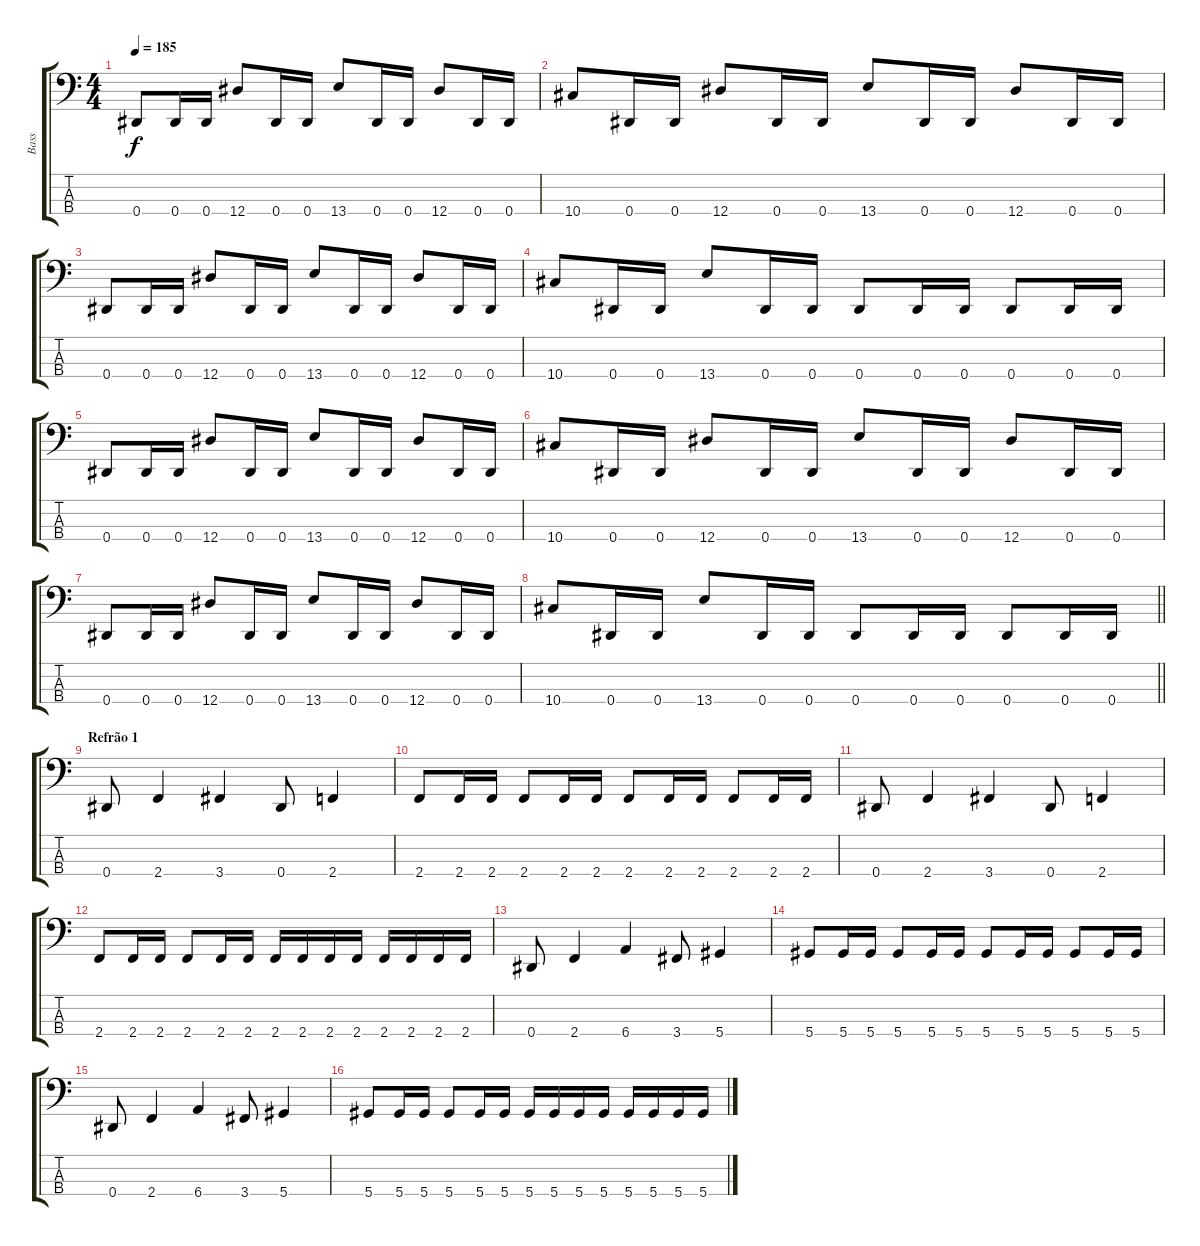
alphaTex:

\track ("Bass" "Bass") {instrument electricbassfinger}
\staff {score tabs}
\tuning (Gb2 Db2 Ab1 Eb1) {hide}
\ts (4 4)
\tempo 185
\clef f4
\ks c
0.4.8{dy f} 0.4.16 0.4.16 12.4.8 0.4.16 0.4.16 13.4.8 0.4.16 0.4.16 12.4.8 0.4.16 0.4.16 |
10.4.8 0.4.16 0.4.16 12.4.8 0.4.16 0.4.16 13.4.8 0.4.16 0.4.16 12.4.8 0.4.16 0.4.16 |
0.4.8 0.4.16 0.4.16 12.4.8 0.4.16 0.4.16 13.4.8 0.4.16 0.4.16 12.4.8 0.4.16 0.4.16 |
10.4.8 0.4.16 0.4.16 13.4.8 0.4.16 0.4.16 0.4.8 0.4.16 0.4.16 0.4.8 0.4.16 0.4.16 |
0.4.8 0.4.16 0.4.16 12.4.8 0.4.16 0.4.16 13.4.8 0.4.16 0.4.16 12.4.8 0.4.16 0.4.16 |
10.4.8 0.4.16 0.4.16 12.4.8 0.4.16 0.4.16 13.4.8 0.4.16 0.4.16 12.4.8 0.4.16 0.4.16 |
0.4.8 0.4.16 0.4.16 12.4.8 0.4.16 0.4.16 13.4.8 0.4.16 0.4.16 12.4.8 0.4.16 0.4.16 |
\barLineRight lightlight
10.4.8 0.4.16 0.4.16 13.4.8 0.4.16 0.4.16 0.4.8 0.4.16 0.4.16 0.4.8 0.4.16 0.4.16 |
\section ("" "Refrão 1")
0.4.8 2.4.4 3.4.4 0.4.8 2.4.4 |
2.4.8 2.4.16 2.4.16 2.4.8 2.4.16 2.4.16 2.4.8 2.4.16 2.4.16 2.4.8 2.4.16 2.4.16 |
0.4.8 2.4.4 3.4.4 0.4.8 2.4.4 |
2.4.8 2.4.16 2.4.16 2.4.8 2.4.16 2.4.16 2.4.16 2.4.16 2.4.16 2.4.16 2.4.16 2.4.16 2.4.16 2.4.16 |
0.4.8 2.4.4 6.4.4 3.4.8 5.4.4 |
5.4.8 5.4.16 5.4.16 5.4.8 5.4.16 5.4.16 5.4.8 5.4.16 5.4.16 5.4.8 5.4.16 5.4.16 |
0.4.8 2.4.4 6.4.4 3.4.8 5.4.4 |
5.4.8 5.4.16 5.4.16 5.4.8 5.4.16 5.4.16 5.4.16 5.4.16 5.4.16 5.4.16 5.4.16 5.4.16 5.4.16 5.4.16
